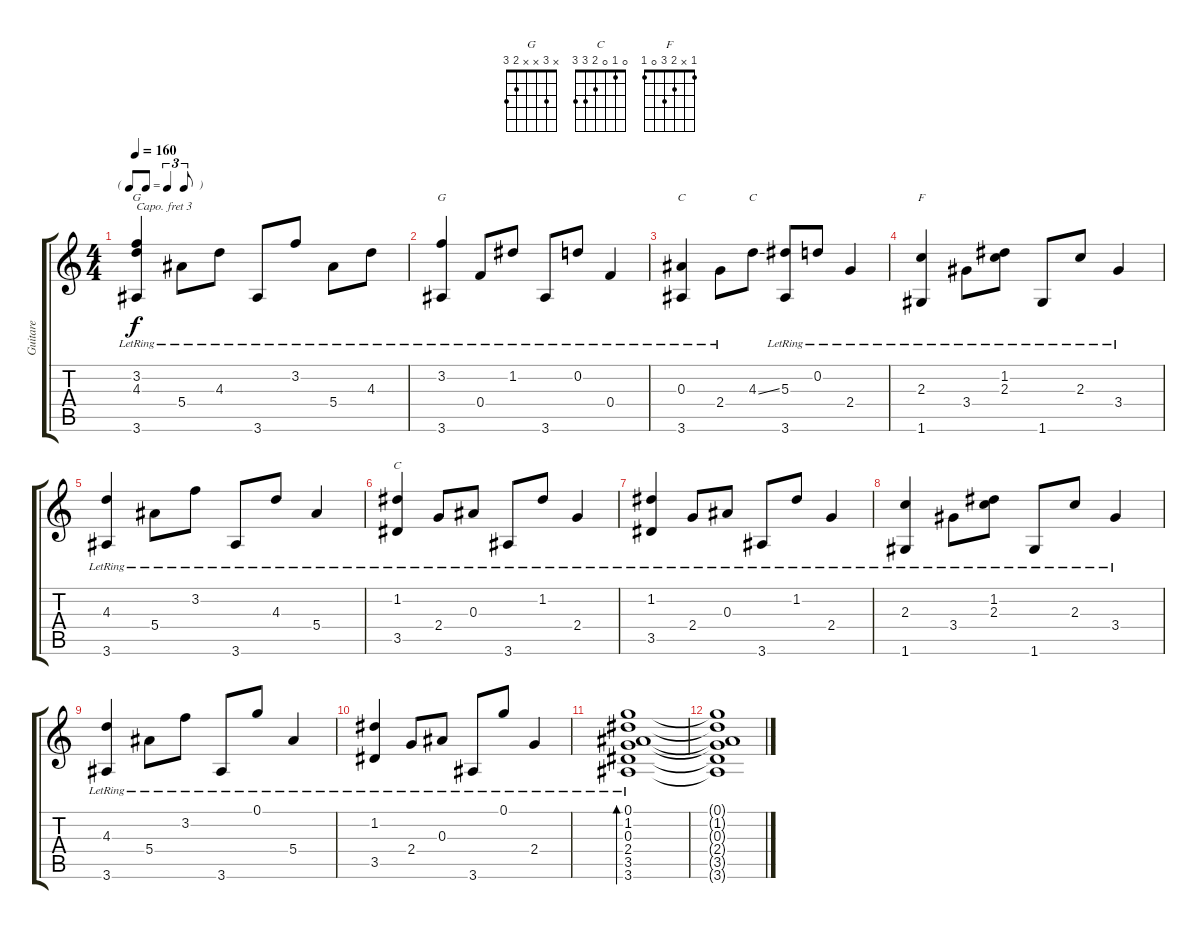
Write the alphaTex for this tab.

\track ("Guitare" "Guitare") {instrument electricguitarjazz}
\staff {score tabs}
\capo 3
\tuning (E4 B3 G3 D3 A2 E2) {hide}
\chord ("G" x 3 4 5 x 3)
\chord ("G" x 3 x x 2 3)
\chord ("C" x x x 2 3 3)
\chord ("C" x x 5 2 3 3)
\chord ("F" 1 x 2 3 0 1)
\chord ("C" 0 1 0 2 3 3)
\ts (4 4)
\tf triplet8th
\tempo 160
\clef g2
\ks c
(3.2{lr} 4.3{lr} 3.6{lr}).4{ch "G" dy f} 5.4{lr}.8 4.3{lr}.8 3.6{lr}.8 3.2{lr}.8 5.4{lr}.8 4.3{lr}.8 |
(3.2{lr} 3.6{lr}).4{ch "G"} 0.4{lr}.8 1.2{lr}.8 3.6{lr}.8 0.2{lr}.8 0.4{lr}.4 |
(0.3{lr} 3.6{lr}).4{ch "C"} 2.4{lr}.8 4.3{ss}.8{ch "C"} (5.3{lr} 3.6{lr}).8 0.2{lr}.8 2.4{lr}.4 |
(2.3{lr} 1.6{lr}).4{ch "F"} 3.4{lr}.8 (1.2{lr} 2.3{lr}).8 1.6{lr}.8 2.3{lr}.8 3.4{lr}.4 |
(4.3{lr} 3.6{lr}).4 5.4{lr}.8 3.2{lr}.8 3.6{lr}.8 4.3{lr}.8 5.4{lr}.4 |
(1.2{lr} 3.5{lr}).4{ch "C"} 2.4{lr}.8 0.3{lr}.8 3.6{lr}.8 1.2{lr}.8 2.4{lr}.4 |
(1.2{lr} 3.5{lr}).4 2.4{lr}.8 0.3{lr}.8 3.6{lr}.8 1.2{lr}.8 2.4{lr}.4 |
(2.3{lr} 1.6{lr}).4 3.4{lr}.8 (1.2{lr} 2.3{lr}).8 1.6{lr}.8 2.3{lr}.8 3.4{lr}.4 |
(4.3{lr} 3.6{lr}).4 5.4{lr}.8 3.2{lr}.8 3.6{lr}.8 0.1{lr}.8 5.4{lr}.4 |
(1.2{lr} 3.5{lr}).4 2.4{lr}.8 0.3{lr}.8 3.6{lr}.8 0.1{lr}.8 2.4{lr}.4 |
(0.1{lr} 1.2{lr} 0.3{lr} 2.4{lr} 3.5{lr} 3.6{lr}).1{bd 480} |
(0.1{t} 1.2{t} 0.3{t} 2.4{t} 3.5{t} 3.6{t}).1
